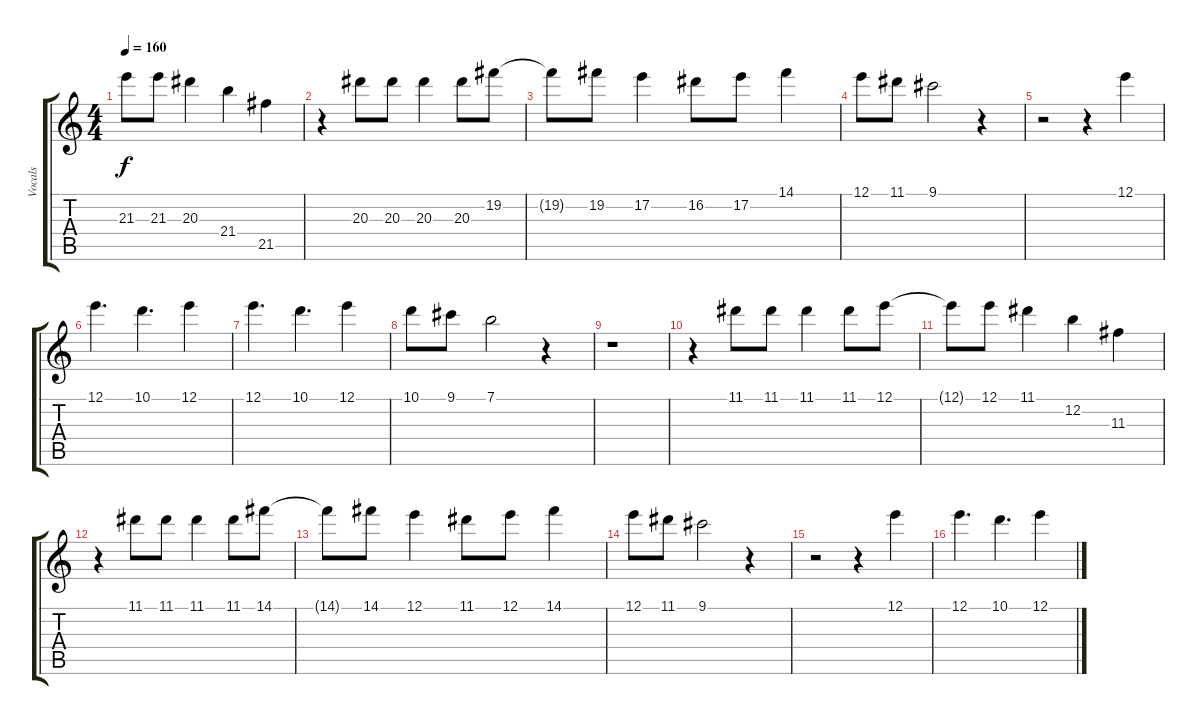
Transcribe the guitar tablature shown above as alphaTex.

\track ("Vocals" "Vocals") {instrument overdrivenguitar}
\staff {score tabs}
\tuning (E4 B3 G3 D3 A2 E2) {hide}
\ts (4 4)
\tempo 160
\clef g2
\ks c
21.3{t}.8{dy f} 21.3.8 20.3.4 21.4.4 21.5.4 |
r.4 20.3.8 20.3.8 20.3.4 20.3.8 19.2.8 |
19.2{t}.8 19.2.8 17.2.4 16.2.8 17.2.8 14.1.4 |
12.1.8 11.1.8 9.1.2 r.4 |
r.2 r.4 12.1.4 |
12.1.4{d} 10.1.4{d} 12.1.4 |
12.1.4{d} 10.1.4{d} 12.1.4 |
10.1.8 9.1.8 7.1.2 r.4 |
r.1 |
r.4 11.1.8 11.1.8 11.1.4 11.1.8 12.1.8 |
12.1{t}.8 12.1.8 11.1.4 12.2.4 11.3.4 |
r.4 11.1.8 11.1.8 11.1.4 11.1.8 14.1.8 |
14.1{t}.8 14.1.8 12.1.4 11.1.8 12.1.8 14.1.4 |
12.1.8 11.1.8 9.1.2 r.4 |
r.2 r.4 12.1.4 |
12.1.4{d} 10.1.4{d} 12.1.4
